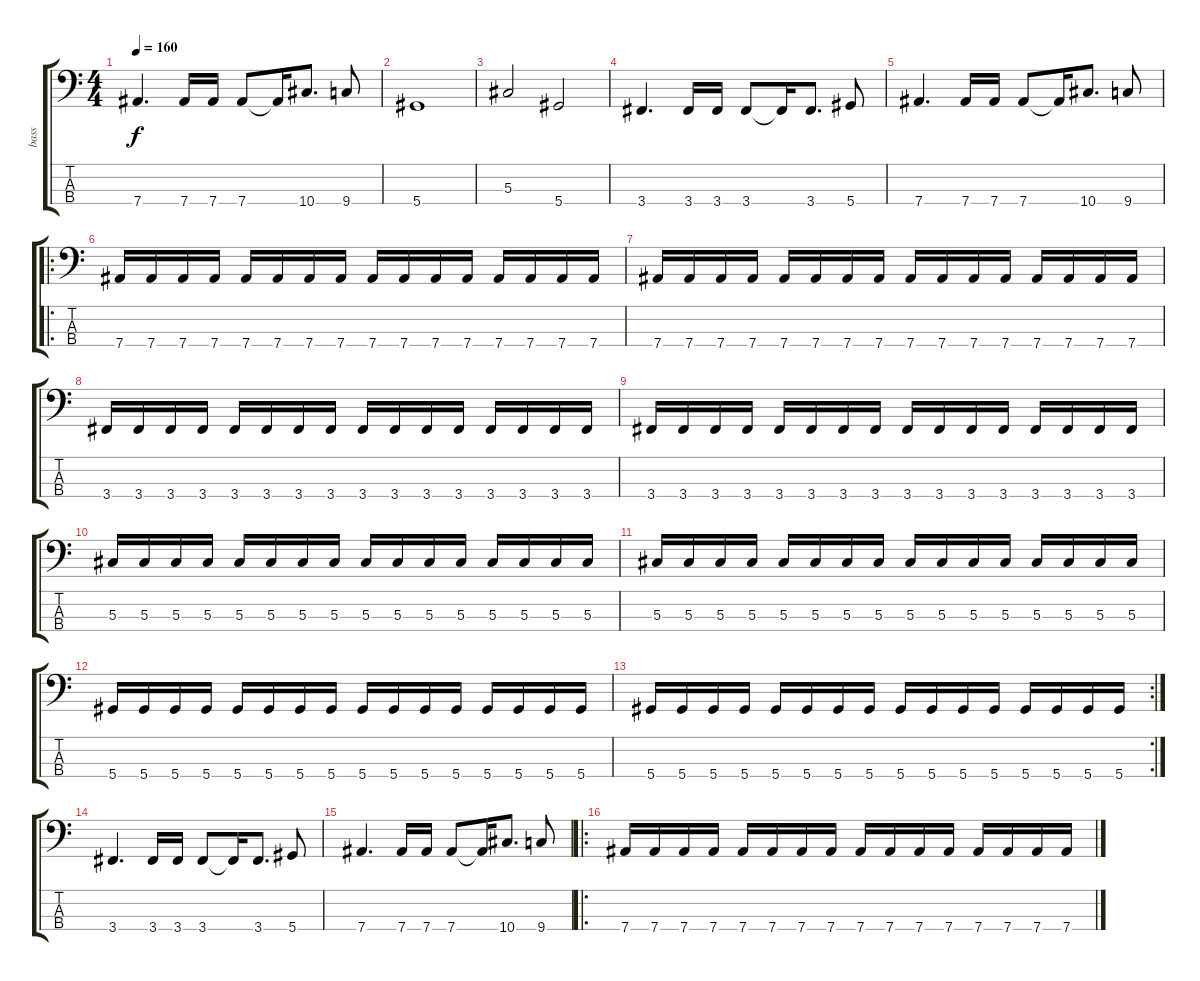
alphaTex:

\track ("bass" "bass") {instrument electricbassfinger}
\staff {score tabs}
\tuning (Gb2 Db2 Ab1 Eb1) {hide}
\ts (4 4)
\tempo 160
\clef f4
\ks c
7.4.4{d dy f} 7.4.16 7.4.16 7.4.8 7.4{t}.16 10.4.8{d} 9.4.8 |
5.4.1 |
5.3.2 5.4.2 |
3.4.4{d} 3.4.16 3.4.16 3.4.8 3.4{t}.16 3.4.8{d} 5.4.8 |
7.4.4{d} 7.4.16 7.4.16 7.4.8 7.4{t}.16 10.4.8{d} 9.4.8 |
\ro
7.4.16 7.4.16 7.4.16 7.4.16 7.4.16 7.4.16 7.4.16 7.4.16 7.4.16 7.4.16 7.4.16 7.4.16 7.4.16 7.4.16 7.4.16 7.4.16 |
7.4.16 7.4.16 7.4.16 7.4.16 7.4.16 7.4.16 7.4.16 7.4.16 7.4.16 7.4.16 7.4.16 7.4.16 7.4.16 7.4.16 7.4.16 7.4.16 |
3.4.16 3.4.16 3.4.16 3.4.16 3.4.16 3.4.16 3.4.16 3.4.16 3.4.16 3.4.16 3.4.16 3.4.16 3.4.16 3.4.16 3.4.16 3.4.16 |
3.4.16 3.4.16 3.4.16 3.4.16 3.4.16 3.4.16 3.4.16 3.4.16 3.4.16 3.4.16 3.4.16 3.4.16 3.4.16 3.4.16 3.4.16 3.4.16 |
5.3.16 5.3.16 5.3.16 5.3.16 5.3.16 5.3.16 5.3.16 5.3.16 5.3.16 5.3.16 5.3.16 5.3.16 5.3.16 5.3.16 5.3.16 5.3.16 |
5.3.16 5.3.16 5.3.16 5.3.16 5.3.16 5.3.16 5.3.16 5.3.16 5.3.16 5.3.16 5.3.16 5.3.16 5.3.16 5.3.16 5.3.16 5.3.16 |
5.4.16 5.4.16 5.4.16 5.4.16 5.4.16 5.4.16 5.4.16 5.4.16 5.4.16 5.4.16 5.4.16 5.4.16 5.4.16 5.4.16 5.4.16 5.4.16 |
\rc 2
5.4.16 5.4.16 5.4.16 5.4.16 5.4.16 5.4.16 5.4.16 5.4.16 5.4.16 5.4.16 5.4.16 5.4.16 5.4.16 5.4.16 5.4.16 5.4.16 |
3.4.4{d} 3.4.16 3.4.16 3.4.8 3.4{t}.16 3.4.8{d} 5.4.8 |
7.4.4{d} 7.4.16 7.4.16 7.4.8 7.4{t}.16 10.4.8{d} 9.4.8 |
\ro
7.4.16 7.4.16 7.4.16 7.4.16 7.4.16 7.4.16 7.4.16 7.4.16 7.4.16 7.4.16 7.4.16 7.4.16 7.4.16 7.4.16 7.4.16 7.4.16
